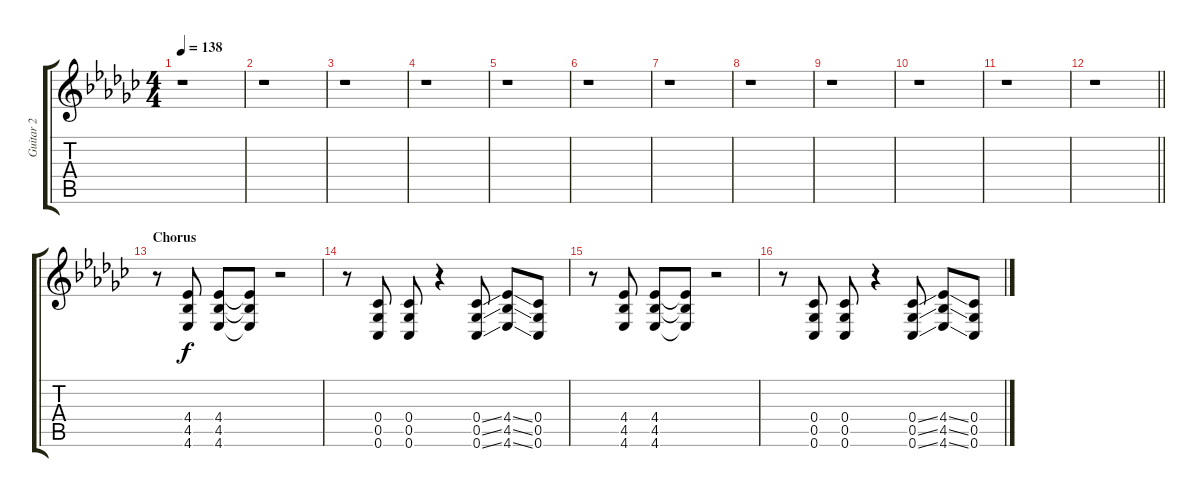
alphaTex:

\track ("Guitar 2" "Guitar 2") {instrument distortionguitar}
\staff {score tabs}
\tuning (Db4 Ab3 E3 B2 Gb2 B1) {hide}
\ts (4 4)
\tempo 138
\clef g2
\ks gb
r.1{dy ff} |
r.1 |
r.1 |
r.1 |
r.1 |
r.1 |
r.1 |
r.1 |
r.1 |
r.1 |
r.1 |
\barLineRight lightlight
r.1 |
\section ("" "Chorus")
r.8{volume 16 instrument distortionguitar} (4.4 4.5 4.6).8{dy f} (4.4 4.5 4.6).8 (4.4{t} 4.5{t} 4.6{t}).8 r.2 |
r.8 (0.4 0.5 0.6).8 (0.4 0.5 0.6).8 r.4 (0.4{ss} 0.5{ss} 0.6{ss}).8 (4.4{ss} 4.5{ss} 4.6{ss}).8 (0.4 0.5 0.6).8 |
r.8 (4.4 4.5 4.6).8 (4.4 4.5 4.6).8 (4.4{t} 4.5{t} 4.6{t}).8 r.2 |
r.8 (0.4 0.5 0.6).8 (0.4 0.5 0.6).8 r.4 (0.4{ss} 0.5{ss} 0.6{ss}).8 (4.4{ss} 4.5{ss} 4.6{ss}).8 (0.4 0.5 0.6).8
